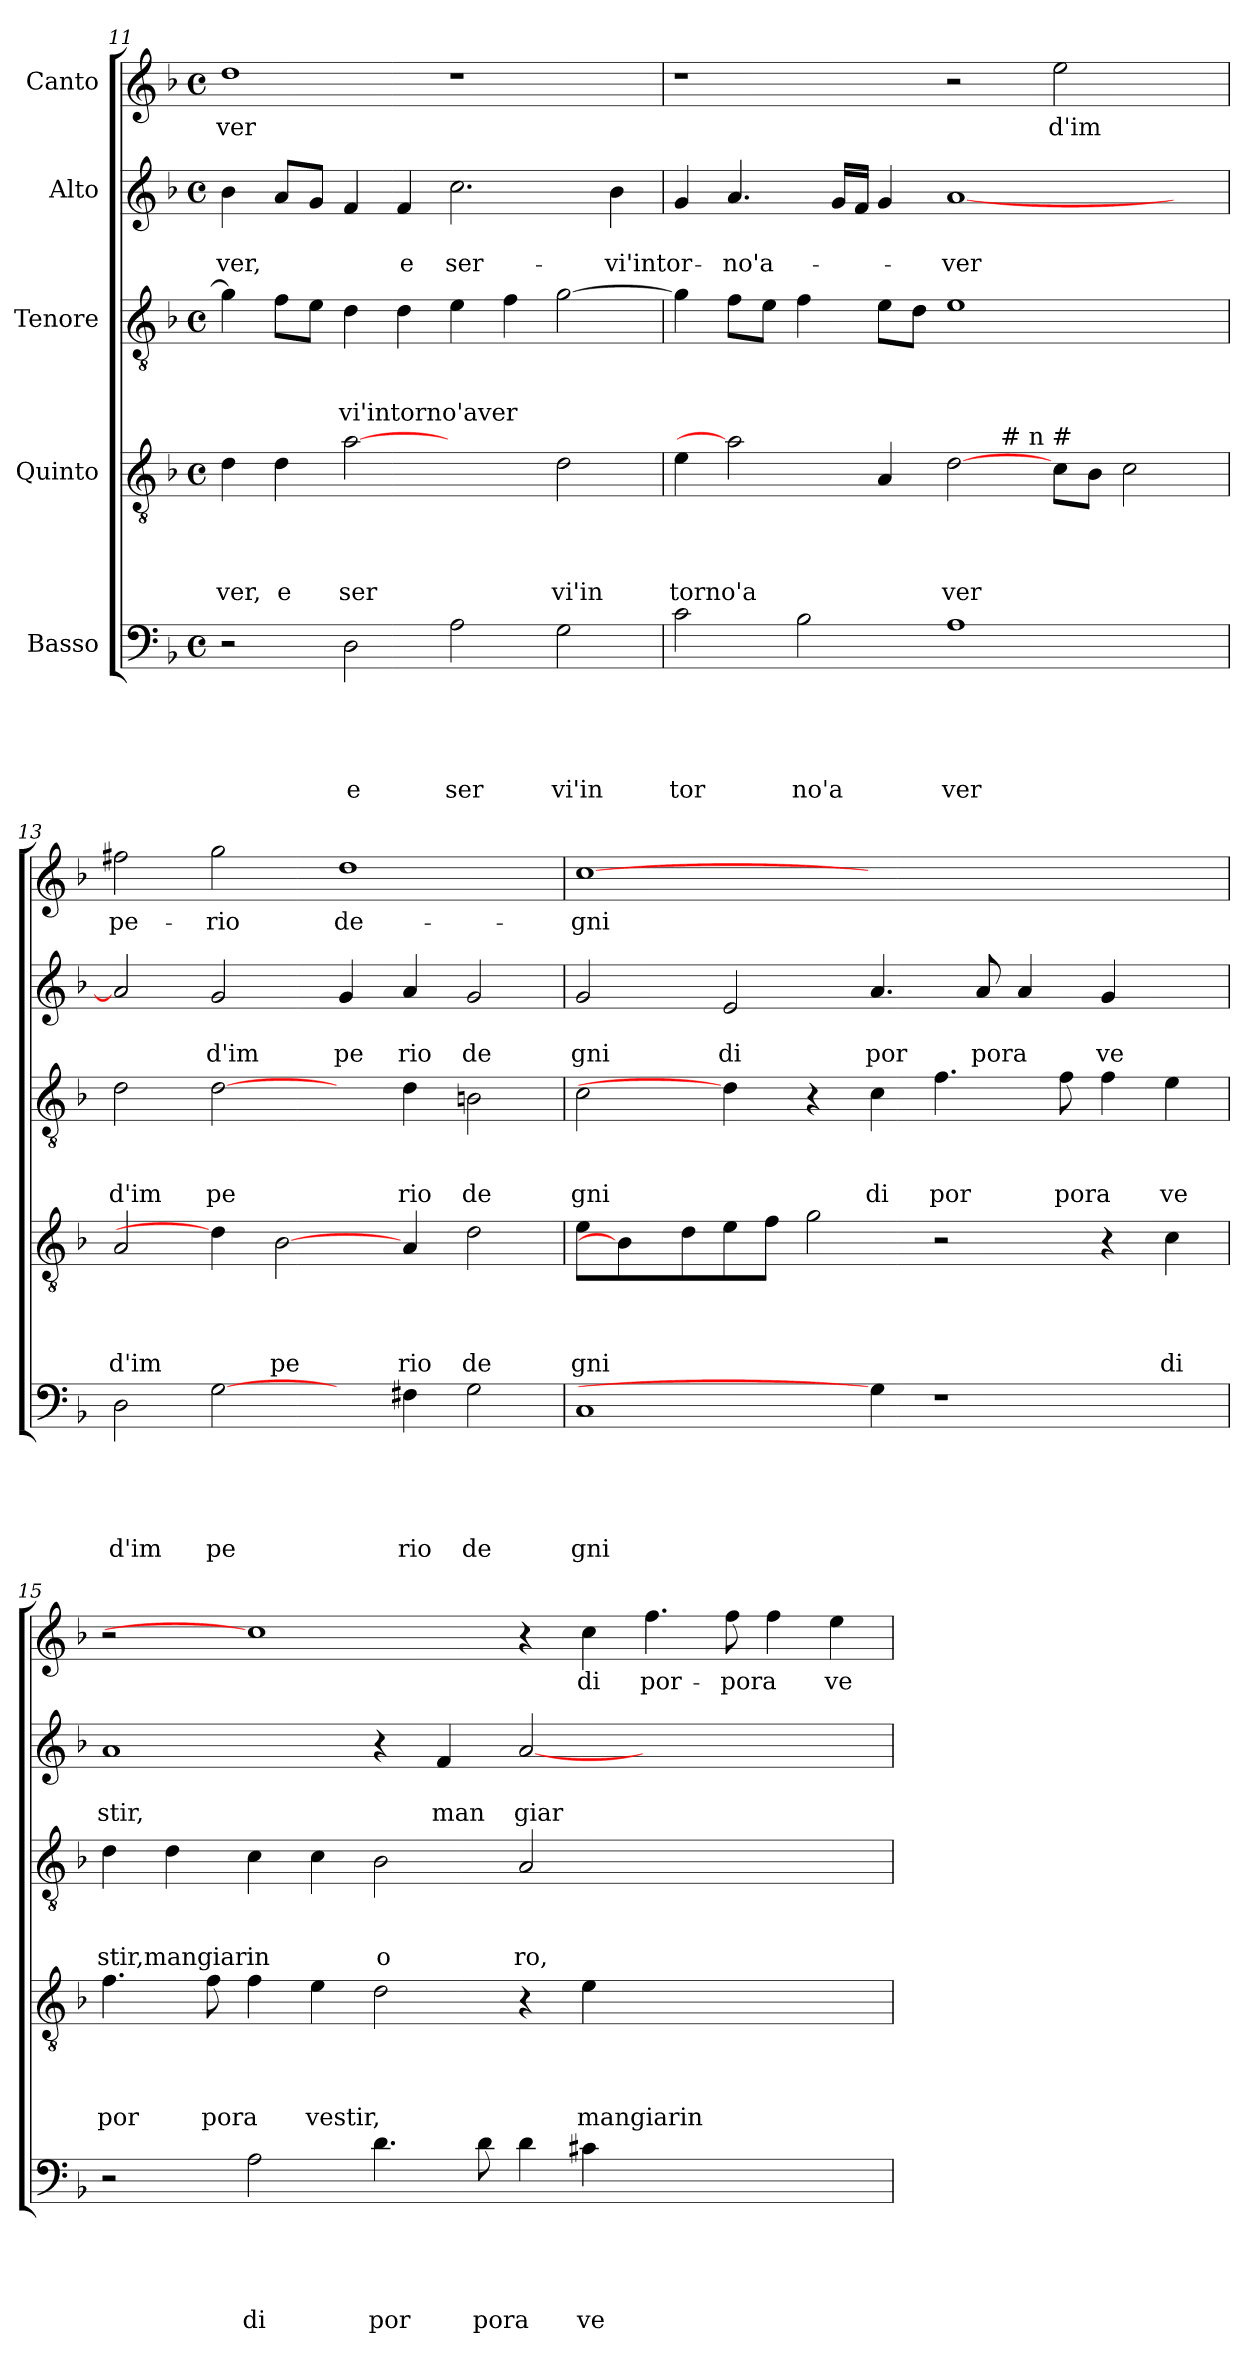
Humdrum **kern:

**kern	**text	**text	**text	**text	**text	**kern	**text	**text	**text	**text	**kern	**text	**text	**text	**kern	**text	**text	**kern	**text
*part5	*part5	*part5	*part5	*part5	*part5	*part4	*part4	*part4	*part4	*part4	*part3	*part3	*part3	*part3	*part2	*part2	*part2	*part1	*part1
*staff5	*staff5	*staff5	*staff5	*staff5	*staff5	*staff4	*staff4	*staff4	*staff4	*staff4	*staff3	*staff3	*staff3	*staff3	*staff2	*staff2	*staff2	*staff1	*staff1
*I"Basso	*	*	*	*	*	*I"Quinto	*	*	*	*	*I"Tenore	*	*	*	*I"Alto	*	*	*I"Canto	*
*clefF4	*	*	*	*	*	*clefGv2	*	*	*	*	*clefGv2	*	*	*	*clefG2	*	*	*clefG2	*
*k[b-]	*	*	*	*	*	*k[b-]	*	*	*	*	*k[b-]	*	*	*	*k[b-]	*	*	*k[b-]	*
*F:	*	*	*	*	*	*F:	*	*	*	*	*F:	*	*	*	*F:	*	*	*F:	*
*M4/4	*	*	*	*	*	*M4/4	*	*	*	*	*M4/4	*	*	*	*M4/4	*	*	*M4/4	*
*met(c)	*	*	*	*	*	*met(c)	*	*	*	*	*met(c)	*	*	*	*met(c)	*	*	*met(c)	*
=11	=11	=11	=11	=11	=11	=11	=11	=11	=11	=11	=11	=11	=11	=11	=11	=11	=11	=11	=11
!	!	!	!	!	!	!	!	!	!	!LO:LY:b	!	!	!	!	!	!	!LO:LY:b	!	!LO:LY:b
2r	.	.	.	.	.	4d\	.	.	.	ver,	4g\]	.	.	.	4b-\	.	-ver,	1dd	ver
!	!	!	!	!	!	!	!	!	!	!LO:LY:b	!	!	!	!	!	!	!	!	!
.	.	.	.	.	.	4d\	.	.	.	e	8f\L	.	.	.	8a/L	.	.	.	.
.	.	.	.	.	.	.	.	.	.	.	8e\J	.	.	.	8g/J	.	.	.	.
!	!	!	!	!	!LO:LY:b	!	!	!	!	!LO:LY:b	!	!	!	!LO:LY:b	!	!	!	!	!
2D\	.	.	.	.	e	[2a	.	.	.	ser	4d\	.	.	vi'intorno'aver	4f/	.	.	.	.
!	!	!	!	!	!	!	!	!	!	!	!	!	!	!	!	!	!LO:LY:b	!	!
.	.	.	.	.	.	.	.	.	.	.	4d\	.	.	.	4f/	.	e	.	.
!	!	!	!	!	!LO:LY:b	!	!	!	!	!	!	!	!	!	!	!	!LO:LY:b	!	!
2A\	.	.	.	.	ser	2ryy	.	.	.	.	4e\	.	.	.	2.cc\	.	ser-	1r	.
.	.	.	.	.	.	.	.	.	.	.	4f\	.	.	.	.	.	.	.	.
!	!	!	!	!	!LO:LY:b	!	!	!	!	!LO:LY:b	!	!	!	!	!	!	!	!	!
2G\	.	.	.	.	vi'in	2d\	.	.	.	vi'in	[>2g\	.	.	.	.	.	.	.	.
!	!	!	!	!	!	!	!	!	!	!	!	!	!	!	!	!	!LO:LY:b	!	!
.	.	.	.	.	.	.	.	.	.	.	.	.	.	.	4b-\	.	-vi'intor-	.	.
=12	=12	=12	=12	=12	=12	=12	=12	=12	=12	=12	=12	=12	=12	=12	=12	=12	=12	=12	=12
!	!	!	!	!	!LO:LY:b	!	!	!	!	!LO:LY:b	!	!	!	!	!	!	!	!	!
*	*	*	*	*	*	*^	*	*	*	*	*	*	*	*	*	*	*	*	*
2c\	.	.	.	.	tor	4e\	1ryy	.	.	.	torno'a	4g\]	.	.	.	4g/	.	.	1r	.
!	!	!	!	!	!	!	!	!	!	!	!	!	!	!	!	!	!	!LO:LY:b	!	!
.	.	.	.	.	.	2a]	.	.	.	.	.	8f\L	.	.	.	4.a/	.	-no'a-	.	.
.	.	.	.	.	.	.	.	.	.	.	.	8e\J	.	.	.	.	.	.	.	.
!	!	!	!	!	!LO:LY:b	!	!	!	!	!	!	!	!	!	!	!	!	!	!	!
2B-\	.	.	.	.	no'a	.	.	.	.	.	.	4f\	.	.	.	.	.	.	.	.
.	.	.	.	.	.	.	.	.	.	.	.	.	.	.	.	16g/LL	.	.	.	.
.	.	.	.	.	.	.	.	.	.	.	.	.	.	.	.	16f/JJ	.	.	.	.
.	.	.	.	.	.	4A/	.	.	.	.	.	8e\L	.	.	.	4g/	.	.	.	.
.	.	.	.	.	.	.	.	.	.	.	.	8d\J	.	.	.	.	.	.	.	.
!	!	!	!	!	!LO:LY:b	!	!	!	!	!	!LO:LY:b	!	!	!	!	!	!	!LO:LY:b	!	!
1A	.	.	.	.	ver	[2d\	4ryy	.	.	.	ver	1e	.	.	.	[>1a	.	-ver	2r	.
!	!	!	!	!	!	!	!LO:TX:a:t=# n #	!	!	!	!	!	!	!	!	!	!	!	!	!
.	.	.	.	.	.	.	1ryy	.	.	.	.	.	.	.	.	.	.	.	.	.
!	!	!	!	!	!	!	!	!	!	!	!	!	!	!	!	!	!	!	!	!LO:LY:b
.	.	.	.	.	.	8c\L	.	.	.	.	.	.	.	.	.	.	.	.	2ee\	d'im
.	.	.	.	.	.	8B-\J	.	.	.	.	.	.	.	.	.	.	.	.	.	.
.	.	.	.	.	.	2c\	.	.	.	.	.	.	.	.	.	.	.	.	.	.
4ryy	.	.	.	.	.	.	.	.	.	.	.	4ryy	.	.	.	4ryy	.	.	4ryy	.
!!LO:PB:g=z
=13	=13	=13	=13	=13	=13	=13	=13	=13	=13	=13	=13	=13	=13	=13	=13	=13	=13	=13	=13	=13
!	!	!	!	!	!LO:LY:b	!	!	!	!	!	!LO:LY:b	!	!	!	!LO:LY:b	!	!	!	!	!LO:LY:b
*	*	*	*	*	*	*v	*v	*	*	*	*	*	*	*	*	*	*	*	*	*
2D\	.	.	.	.	d'im	2A/	.	.	.	d'im	2d\	.	.	d'im	2a/]	.	.	2ff#X\	pe-
!	!	!	!	!	!LO:LY:b	!	!	!	!	!	!	!	!	!LO:LY:b	!	!	!LO:LY:b	!	!LO:LY:b
[2G\	.	.	.	.	pe	4d\]	.	.	.	.	[2d\	.	.	pe	2g/	.	d'im	2gg\	-rio
!	!	!	!	!	!	!	!	!	!	!LO:LY:b	!	!	!	!	!	!	!	!	!
.	.	.	.	.	.	[2B-\	.	.	.	pe	.	.	.	.	.	.	.	.	.
!	!	!	!	!	!	!	!	!	!	!	!	!	!	!	!	!	!LO:LY:b	!	!LO:LY:b
4ryy	.	.	.	.	.	.	.	.	.	.	4ryy	.	.	.	4g/	.	pe	1dd	de-
!	!	!	!	!	!LO:LY:b	!	!	!	!	!LO:LY:b	!	!	!	!LO:LY:b	!	!	!LO:LY:b	!	!
4F#X\	.	.	.	.	rio	4A/	.	.	.	rio	4d\	.	.	rio	4a/	.	rio	.	.
!	!	!	!	!	!LO:LY:b	!	!	!	!	!LO:LY:b	!	!	!	!LO:LY:b	!	!	!LO:LY:b	!	!
2G\	.	.	.	.	de	2d\	.	.	.	de	2Bn\	.	.	de	2g/	.	de	.	.
=14	=14	=14	=14	=14	=14	=14	=14	=14	=14	=14	=14	=14	=14	=14	=14	=14	=14	=14	=14
!	!	!	!	!	!LO:LY:b	!	!	!	!	!LO:LY:b	!	!	!	!LO:LY:b	!	!	!LO:LY:b	!	!LO:LY:b
1C	.	.	.	.	gni	8e\L	.	.	.	gni	2c\	.	.	gni	2g/	.	gni	[1cc	-gni
.	.	.	.	.	.	4B-\]	.	.	.	.	.	.	.	.	.	.	.	.	.
.	.	.	.	.	.	8d\	.	.	.	.	.	.	.	.	.	.	.	.	.
!	!	!	!	!	!	!	!	!	!	!	!	!	!	!	!	!	!LO:LY:b	!	!
.	.	.	.	.	.	8e\	.	.	.	.	4d\]	.	.	.	2e/	.	di	.	.
.	.	.	.	.	.	8f\J	.	.	.	.	.	.	.	.	.	.	.	.	.
.	.	.	.	.	.	2g\	.	.	.	.	4r	.	.	.	.	.	.	.	.
!	!	!	!	!	!	!	!	!	!	!	!	!	!	!LO:LY:b	!	!	!LO:LY:b	!	!
4G\]	.	.	.	.	.	.	.	.	.	.	4c\	.	.	di	4.a/	.	por	1ryy	.
!	!	!	!	!	!	!	!	!	!	!	!	!	!	!LO:LY:b	!	!	!	!	!
1r	.	.	.	.	.	2r	.	.	.	.	4.f\	.	.	por	.	.	.	.	.
!	!	!	!	!	!	!	!	!	!	!	!	!	!	!	!	!	!LO:LY:b	!	!
.	.	.	.	.	.	.	.	.	.	.	.	.	.	.	8a/	.	pora	.	.
.	.	.	.	.	.	.	.	.	.	.	.	.	.	.	4a/	.	.	.	.
!	!	!	!	!	!	!	!	!	!	!	!	!	!	!LO:LY:b	!	!	!	!	!
.	.	.	.	.	.	.	.	.	.	.	8f\	.	.	pora	.	.	.	.	.
!	!	!	!	!	!	!	!	!	!	!	!	!	!	!	!	!	!LO:LY:b	!	!
.	.	.	.	.	.	4r	.	.	.	.	4f\	.	.	.	4g/	.	ve	.	.
!	!	!	!	!	!	!	!	!	!	!LO:LY:b	!	!	!	!LO:LY:b	!	!	!	!	!
.	.	.	.	.	.	4c\	.	.	.	di	4e\	.	.	ve	4ryy	.	.	4ryy	.
=15	=15	=15	=15	=15	=15	=15	=15	=15	=15	=15	=15	=15	=15	=15	=15	=15	=15	=15	=15
!	!	!	!	!	!	!	!	!	!	!LO:LY:b	!	!	!	!LO:LY:b	!	!	!LO:LY:b	!	!
2r	.	.	.	.	.	4.f\	.	.	.	por	4d\	.	.	stir,mangiarin	1a	.	stir,	2r	.
.	.	.	.	.	.	.	.	.	.	.	4d\	.	.	.	.	.	.	.	.
!	!	!	!	!	!	!	!	!	!	!LO:LY:b	!	!	!	!	!	!	!	!	!
.	.	.	.	.	.	8f\	.	.	.	pora	.	.	.	.	.	.	.	.	.
!	!	!	!	!	!LO:LY:b	!	!	!	!	!	!	!	!	!	!	!	!	!	!
2A\	.	.	.	.	di	4f\	.	.	.	.	4c\	.	.	.	.	.	.	1cc]	.
!	!	!	!	!	!	!	!	!	!	!LO:LY:b	!	!	!	!	!	!	!	!	!
.	.	.	.	.	.	4e\	.	.	.	vestir,	4c\	.	.	.	.	.	.	.	.
!	!	!	!	!	!LO:LY:b	!	!	!	!	!	!	!	!	!LO:LY:b	!	!	!	!	!
4.d\	.	.	.	.	por	2d\	.	.	.	.	2B-\	.	.	o	4r	.	.	.	.
!	!	!	!	!	!	!	!	!	!	!	!	!	!	!	!	!	!LO:LY:b	!	!
.	.	.	.	.	.	.	.	.	.	.	.	.	.	.	4f/	.	man	.	.
!	!	!	!	!	!LO:LY:b	!	!	!	!	!	!	!	!	!	!	!	!	!	!
8d\	.	.	.	.	pora	.	.	.	.	.	.	.	.	.	.	.	.	.	.
!	!	!	!	!	!	!	!	!	!	!	!	!	!	!LO:LY:b	!	!	!LO:LY:b	!	!
4d\	.	.	.	.	.	4r	.	.	.	.	2A/	.	.	ro,	[<2a/	.	giar	4r	.
!	!	!	!	!	!LO:LY:b	!	!	!	!	!LO:LY:b	!	!	!	!	!	!	!	!	!LO:LY:b
4c#X\	.	.	.	.	ve	4e\	.	.	.	mangiarin	.	.	.	.	.	.	.	4cc\	di
!	!	!	!	!	!	!	!	!	!	!	!	!	!	!	!	!	!	!	!LO:LY:b
1ryy	.	.	.	.	.	1ryy	.	.	.	.	1ryy	.	.	.	1ryy	.	.	4.ff\	por-
!	!	!	!	!	!	!	!	!	!	!	!	!	!	!	!	!	!	!	!LO:LY:b
.	.	.	.	.	.	.	.	.	.	.	.	.	.	.	.	.	.	8ff\	-pora
.	.	.	.	.	.	.	.	.	.	.	.	.	.	.	.	.	.	4ff\	.
!	!	!	!	!	!	!	!	!	!	!	!	!	!	!	!	!	!	!	!LO:LY:b
.	.	.	.	.	.	.	.	.	.	.	.	.	.	.	.	.	.	4ee\	ve-
=	=	=	=	=	=	=	=	=	=	=	=	=	=	=	=	=	=	=	=
*-	*-	*-	*-	*-	*-	*-	*-	*-	*-	*-	*-	*-	*-	*-	*-	*-	*-	*-	*-
